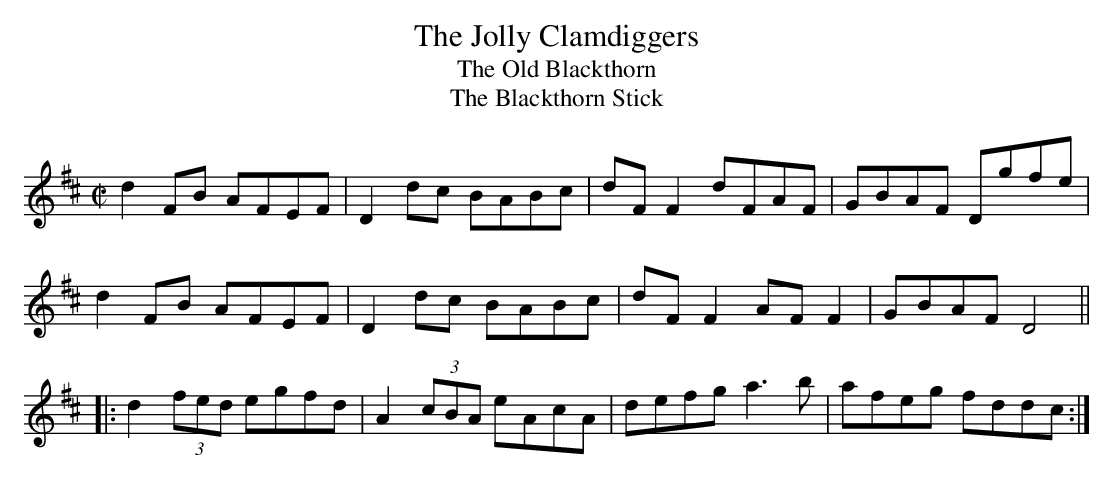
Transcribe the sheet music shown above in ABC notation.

X:1
T:Jolly Clamdiggers, The
T:Old Blackthorn, The
T:Blackthorn Stick, The
M:C|
L:1/8
K:D
d2FB AFEF|D2dc BABc|dFF2 dFAF|GBAF Dgfe|
d2FB AFEF|D2dc BABc|dFF2 AFF2|GBAF D4||
|:d2 (3fed egfd|A2 (3cBA eAcA|defg a3b|afeg fddc:|
